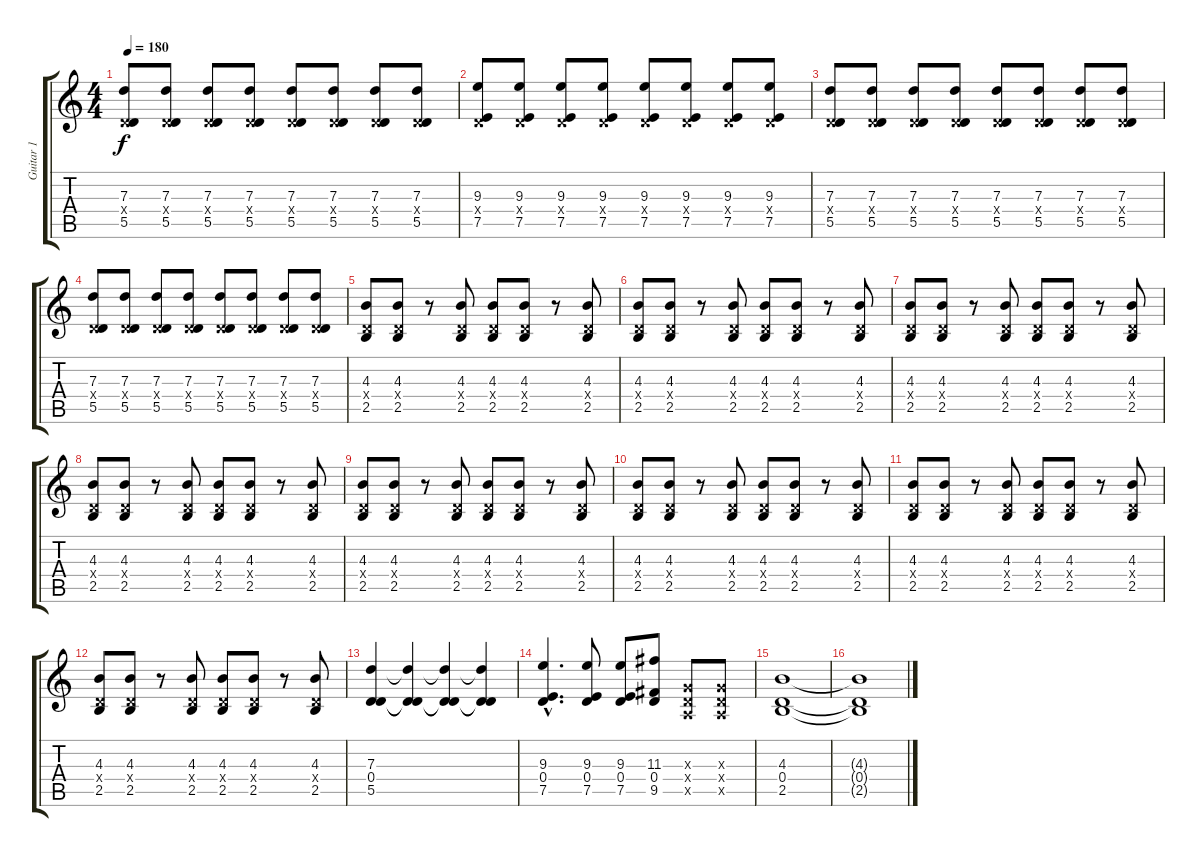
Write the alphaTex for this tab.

\track ("Guitar 1" "Guitar 1") {instrument overdrivenguitar}
\staff {score tabs}
\tuning (E4 B3 G3 D3 A2 E2) {hide}
\ts (4 4)
\tempo 180
\clef g2
\ks c
(7.3 0.4{x} 5.5).8{dy f} (7.3 0.4{x} 5.5).8 (7.3 0.4{x} 5.5).8 (7.3 0.4{x} 5.5).8 (7.3 0.4{x} 5.5).8 (7.3 0.4{x} 5.5).8 (7.3 0.4{x} 5.5).8 (7.3 0.4{x} 5.5).8 |
(9.3 0.4{x} 7.5).8 (9.3 0.4{x} 7.5).8 (9.3 0.4{x} 7.5).8 (9.3 0.4{x} 7.5).8 (9.3 0.4{x} 7.5).8 (9.3 0.4{x} 7.5).8 (9.3 0.4{x} 7.5).8 (9.3 0.4{x} 7.5).8 |
(7.3 0.4{x} 5.5).8 (7.3 0.4{x} 5.5).8 (7.3 0.4{x} 5.5).8 (7.3 0.4{x} 5.5).8 (7.3 0.4{x} 5.5).8 (7.3 0.4{x} 5.5).8 (7.3 0.4{x} 5.5).8 (7.3 0.4{x} 5.5).8 |
(7.3 0.4{x} 5.5).8 (7.3 0.4{x} 5.5).8 (7.3 0.4{x} 5.5).8 (7.3 0.4{x} 5.5).8 (7.3 0.4{x} 5.5).8 (7.3 0.4{x} 5.5).8 (7.3 0.4{x} 5.5).8 (7.3 0.4{x} 5.5).8 |
(4.3 0.4{x} 2.5).8 (4.3 0.4{x} 2.5).8 r.8 (4.3 0.4{x} 2.5).8 (4.3 0.4{x} 2.5).8 (4.3 0.4{x} 2.5).8 r.8 (4.3 0.4{x} 2.5).8 |
(4.3 0.4{x} 2.5).8 (4.3 0.4{x} 2.5).8 r.8 (4.3 0.4{x} 2.5).8 (4.3 0.4{x} 2.5).8 (4.3 0.4{x} 2.5).8 r.8 (4.3 0.4{x} 2.5).8 |
(4.3 0.4{x} 2.5).8 (4.3 0.4{x} 2.5).8 r.8 (4.3 0.4{x} 2.5).8 (4.3 0.4{x} 2.5).8 (4.3 0.4{x} 2.5).8 r.8 (4.3 0.4{x} 2.5).8 |
(4.3 0.4{x} 2.5).8 (4.3 0.4{x} 2.5).8 r.8 (4.3 0.4{x} 2.5).8 (4.3 0.4{x} 2.5).8 (4.3 0.4{x} 2.5).8 r.8 (4.3 0.4{x} 2.5).8 |
(4.3 0.4{x} 2.5).8 (4.3 0.4{x} 2.5).8 r.8 (4.3 0.4{x} 2.5).8 (4.3 0.4{x} 2.5).8 (4.3 0.4{x} 2.5).8 r.8 (4.3 0.4{x} 2.5).8 |
(4.3 0.4{x} 2.5).8 (4.3 0.4{x} 2.5).8 r.8 (4.3 0.4{x} 2.5).8 (4.3 0.4{x} 2.5).8 (4.3 0.4{x} 2.5).8 r.8 (4.3 0.4{x} 2.5).8 |
(4.3 0.4{x} 2.5).8 (4.3 0.4{x} 2.5).8 r.8 (4.3 0.4{x} 2.5).8 (4.3 0.4{x} 2.5).8 (4.3 0.4{x} 2.5).8 r.8 (4.3 0.4{x} 2.5).8 |
(4.3 0.4{x} 2.5).8 (4.3 0.4{x} 2.5).8 r.8 (4.3 0.4{x} 2.5).8 (4.3 0.4{x} 2.5).8 (4.3 0.4{x} 2.5).8 r.8 (4.3 0.4{x} 2.5).8 |
(7.3 0.4 5.5).4{instrument electricguitarjazz} (7.3{t} 0.4{t} 5.5{t}).4 (7.3{t} 0.4{t} 5.5{t}).4 (7.3{t} 0.4{t} 5.5{t}).4 |
(9.3{hac} 0.4{hac} 7.5{hac}).4{d} (9.3 0.4 7.5).8 (9.3 0.4 7.5).8 (11.3 0.4 9.5).8 (0.3{x} 0.4{x} 0.5{x}).8 (0.3{x} 0.4{x} 0.5{x}).8 |
(4.3 0.4 2.5).1 |
(4.3{t} 0.4{t} 2.5{t}).1
